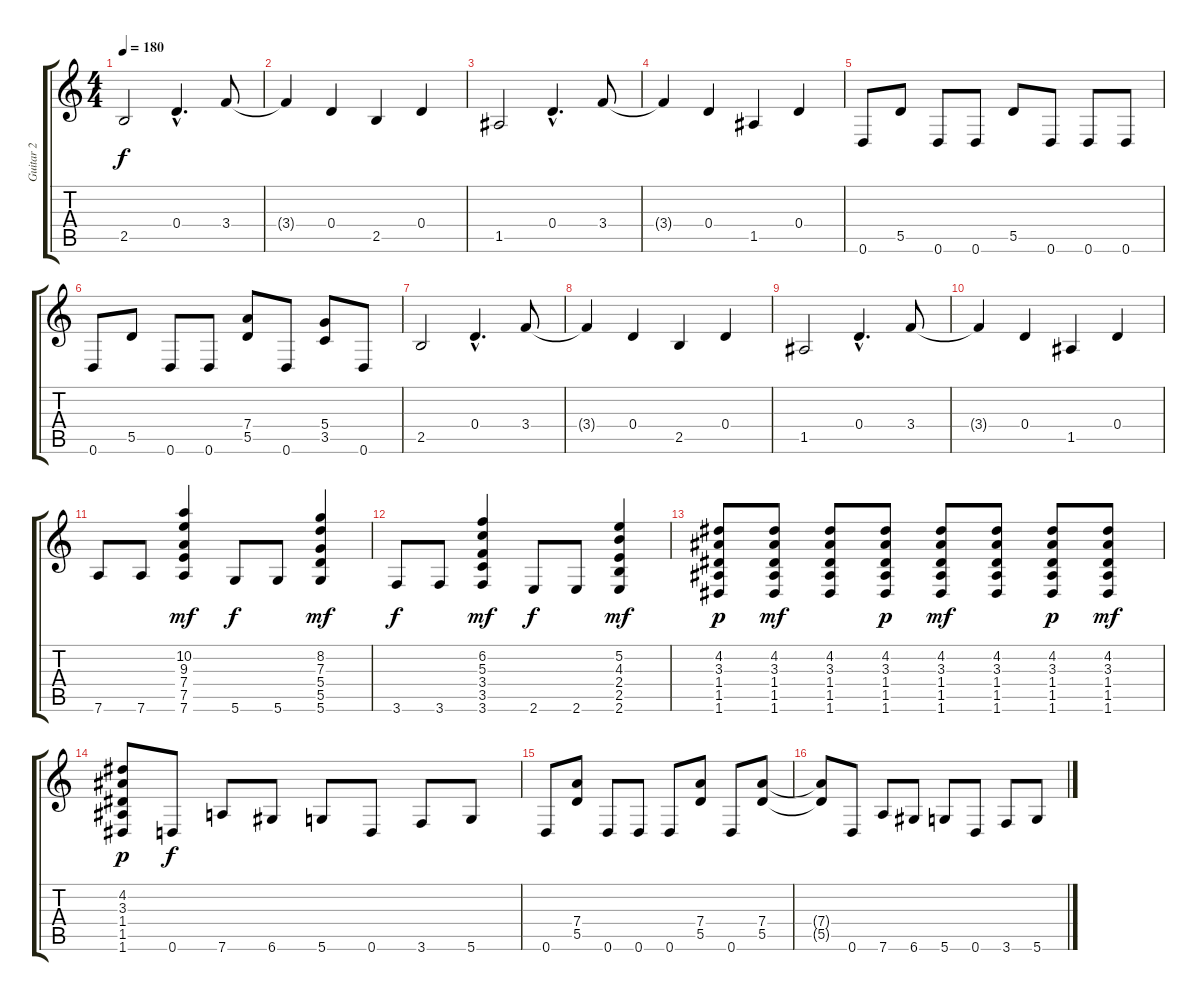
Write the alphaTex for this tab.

\track ("Guitar 2" "Guitar 2") {instrument distortionguitar}
\staff {score tabs}
\tuning (E4 B3 G3 D3 A2 D2) {hide}
\ts (4 4)
\tempo 180
\clef g2
\ks c
2.5.2{dy f} 0.4{hac}.4{d} 3.4.8 |
3.4{t}.4 0.4.4 2.5.4 0.4.4 |
1.5.2 0.4{hac}.4{d} 3.4.8 |
3.4{t}.4 0.4.4 1.5.4 0.4.4 |
0.6.8{instrument overdrivenguitar} 5.5.8 0.6.8 0.6.8 5.5.8 0.6.8 0.6.8 0.6.8 |
0.6.8 5.5.8 0.6.8 0.6.8 (7.4 5.5).8 0.6.8 (5.4 3.5).8 0.6.8 |
2.5.2 0.4{hac}.4{d} 3.4.8 |
3.4{t}.4 0.4.4 2.5.4 0.4.4 |
1.5.2 0.4{hac}.4{d} 3.4.8 |
3.4{t}.4 0.4.4 1.5.4 0.4.4 |
7.6.8 7.6.8 (10.2 9.3 7.4 7.5 7.6).4{dy mf} 5.6.8{dy f} 5.6.8 (8.2 7.3 5.4 5.5 5.6).4{dy mf} |
3.6.8{dy f} 3.6.8 (6.2 5.3 3.4 3.5 3.6).4{dy mf} 2.6.8{dy f} 2.6.8 (5.2 4.3 2.4 2.5 2.6).4{dy mf} |
(4.2 3.3 1.4 1.5 1.6).8{dy p} (4.2 3.3 1.4 1.5 1.6).8{dy mf} (4.2 3.3 1.4 1.5 1.6).8 (4.2 3.3 1.4 1.5 1.6).8{dy p} (4.2 3.3 1.4 1.5 1.6).8{dy mf} (4.2 3.3 1.4 1.5 1.6).8 (4.2 3.3 1.4 1.5 1.6).8{dy p} (4.2 3.3 1.4 1.5 1.6).8{dy mf} |
(4.2 3.3 1.4 1.5 1.6).8{dy p} 0.6.8{dy f} 7.6.8 6.6.8 5.6.8 0.6.8 3.6.8 5.6.8 |
0.6.8 (7.4 5.5).8 0.6.8 0.6.8 0.6.8 (7.4 5.5).8 0.6.8 (7.4 5.5).8 |
(7.4{t} 5.5{t}).8 0.6.8 7.6.8 6.6.8 5.6.8 0.6.8 3.6.8 5.6.8
